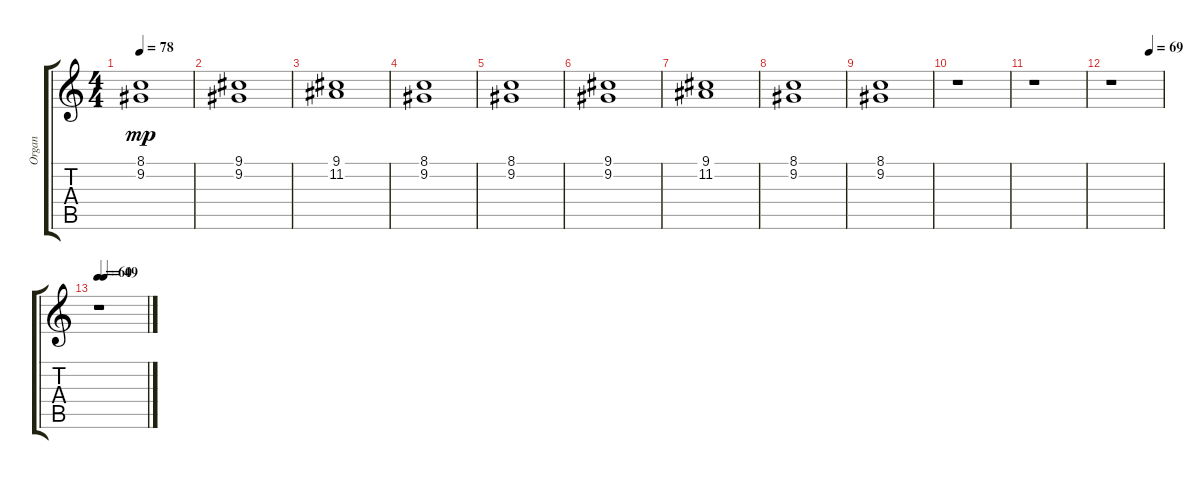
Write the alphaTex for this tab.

\track ("Organ" "Organ") {instrument rockorgan}
\staff {score tabs}
\tuning (E4 B3 G3 D3 A2 E2) {hide}
\ts (4 4)
\tempo 78
\clef g2
\ks c
(8.1 9.2).1{dy mp} |
(9.1 9.2).1 |
(9.1 11.2).1 |
(8.1 9.2).1 |
(8.1 9.2).1 |
(9.1 9.2).1 |
(9.1 11.2).1 |
(8.1 9.2).1 |
(8.1 9.2).1 |
r.1 |
r.1 |
\tempo (69 0.75)
r.1 |
\tempo 60
\tempo (49 0.125)
r.1
